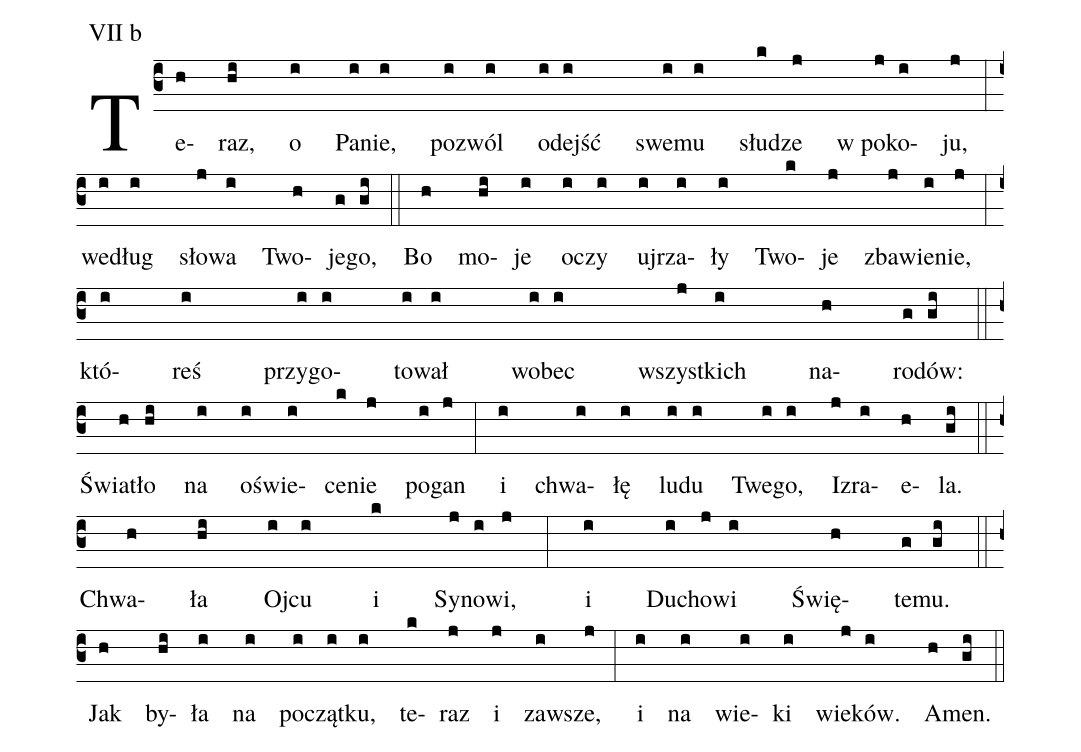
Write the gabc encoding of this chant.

annotation: VII b;
%%
(c3)Te(h)raz,(hi) o(i) Pa(i)nie,(i) po(i)zwól(i) o(i)dejść(i) swe(i)mu(i) słu(k)dze(j) w po(j)ko(i)ju,(j) (:) (z)
we(i)dług(i) sło(j)wa(i) Two(h)je(g)go,(gi) (::)
Bo(h) mo(hi)je(i) o(i)czy(i) uj(i)rza(i)ły(i) Two(k)je(j) zba(j)wie(i)nie,(j) (:) (z)
któ(i)reś(i) przy(i)go(i)to(i)wał(i) wo(i)bec(i) wszyst(j)kich(i) na(h)ro(g)dów:(gi) (::) (z)
Świa(h)tło(hi) na(i) o(i)świe(i)ce(k)nie(j) po(i)gan(j) (:)
i(i) chwa(i)łę(i) lu(i)du(i) Twe(i)go,(i) I(j)zra(i)e(h)la.(gi) (::) (z)
Chwa(h)ła(hi) Oj(i)cu(i) i(k) Sy(j)no(i)wi,(j) (:)
i(i) Du(i)cho(j)wi(i) Świę(h)te(g)mu.(gi) (::) (z)
Jak(h) by(hi)ła(i) na(i) po(i)cząt(i)ku,(i) te(k)raz(j) i(j) za(i)wsze,(j) (:)
i(i) na(i) wie(i)ki(i) wie(j)ków.(i) A(h)men.(gi) (::) (z)
